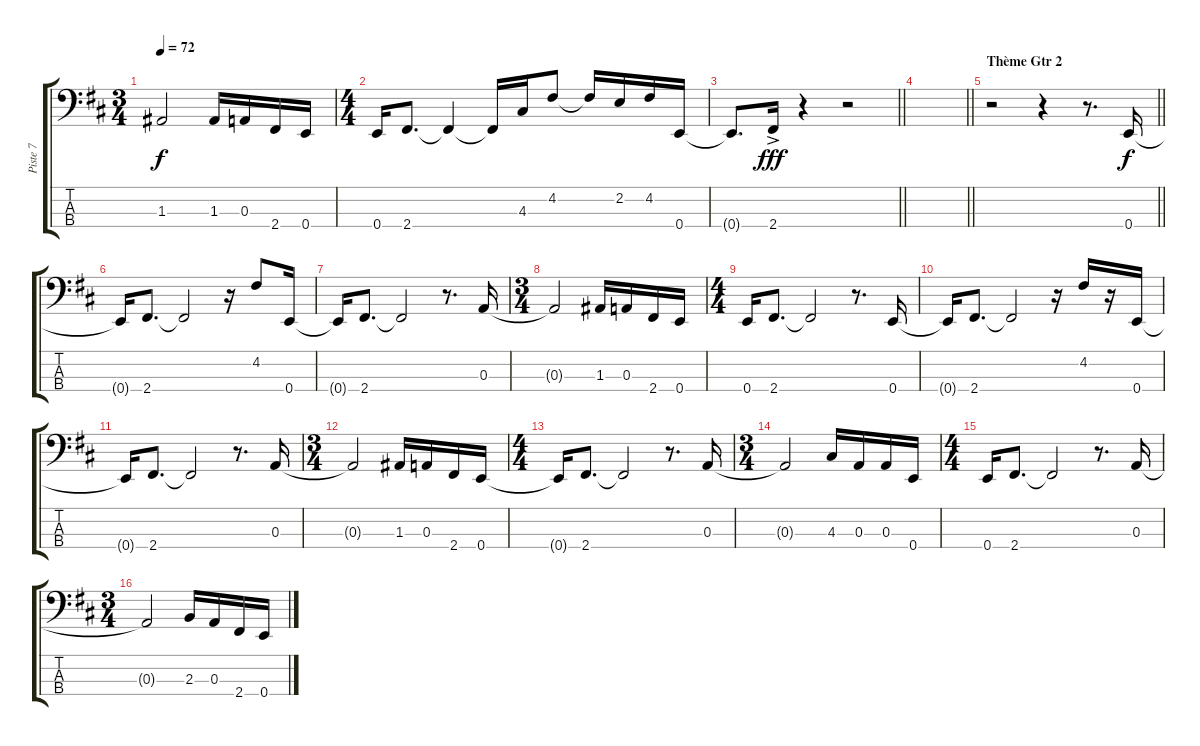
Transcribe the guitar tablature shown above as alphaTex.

\track ("Piste 7" "Piste 7") {instrument fretlessbass}
\staff {score tabs}
\tuning (G2 D2 A1 E1) {hide}
\ts (3 4)
\tempo 72
\clef f4
\ks bminor
1.3{t}.2{dy f} 1.3.16 0.3.16 2.4.16 0.4.16 |
\ts (4 4)
0.4.16 2.4.8{d} 2.4{t}.4 2.4{t}.16 4.3.16 4.2.8 4.2{t}.16 2.2.16 4.2.16 0.4.16 |
\barLineRight lightlight
0.4{t}.8{d} 2.4{ac}.16{dy fff} r.4 r.2 |
\barLineRight lightlight
|
\section ("" "Thème Gtr 2")
\barLineRight lightlight
r.2{volume 14 balance 4 instrument acousticbass} r.4 r.8{d} 0.4.16{dy f} |
0.4{t}.16 2.4.8{d} 2.4{t}.2 r.16 4.2.8 0.4.16 |
0.4{t}.16 2.4.8{d} 2.4{t}.2 r.8{d} 0.3.16 |
\ts (3 4)
0.3{t}.2 1.3.16 0.3.16 2.4.16 0.4.16 |
\ts (4 4)
0.4.16 2.4.8{d} 2.4{t}.2 r.8{d} 0.4.16 |
0.4{t}.16 2.4.8{d} 2.4{t}.2 r.16 4.2.16 r.16 0.4.16 |
0.4{t}.16 2.4.8{d} 2.4{t}.2 r.8{d} 0.3.16 |
\ts (3 4)
0.3{t}.2 1.3.16 0.3.16 2.4.16 0.4.16 |
\ts (4 4)
0.4{t}.16 2.4.8{d} 2.4{t}.2 r.8{d} 0.3.16 |
\ts (3 4)
0.3{t}.2 4.3.16 0.3.16 0.3.16 0.4.16 |
\ts (4 4)
0.4.16 2.4.8{d} 2.4{t}.2 r.8{d} 0.3.16 |
\ts (3 4)
0.3{t}.2 2.3.16 0.3.16 2.4.16 0.4.16
